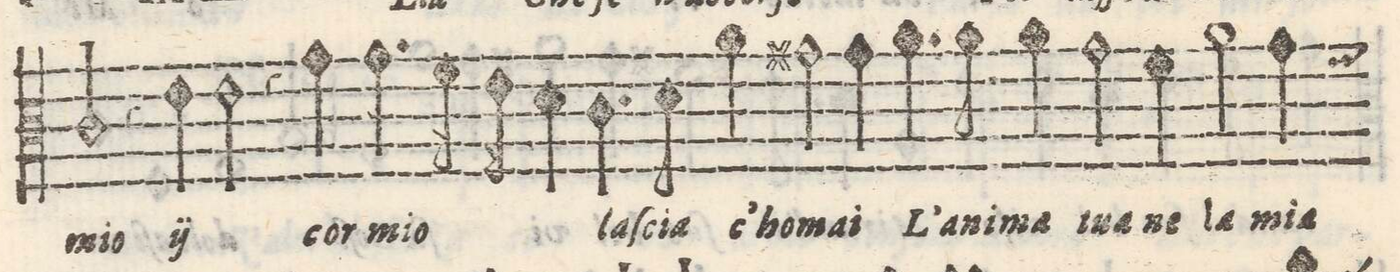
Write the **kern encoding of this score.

**kern	**text
*I"ALTO	*
*clefC3	*
*k[]	*
*met(c)	*
*M2/1	*
2c/	mio
4r	.
4e\	/cor
2e\	mio/
4r	.
4g\	cor
=11-	=11-
4.g\	mio
16f\	.
16e\	.
4d\	.
4.c\	laſ-
8d\	-cia
4a\	c`ho-
2g#X\	-ma-
=12-	=12-
4g#\	-i
4.a\	L`a-
8a\	-ni-
4a\	-ma
2gny\	tua
4f\	ne
2a\	la
=13-	=13-
4g\	mia
*-	*-
